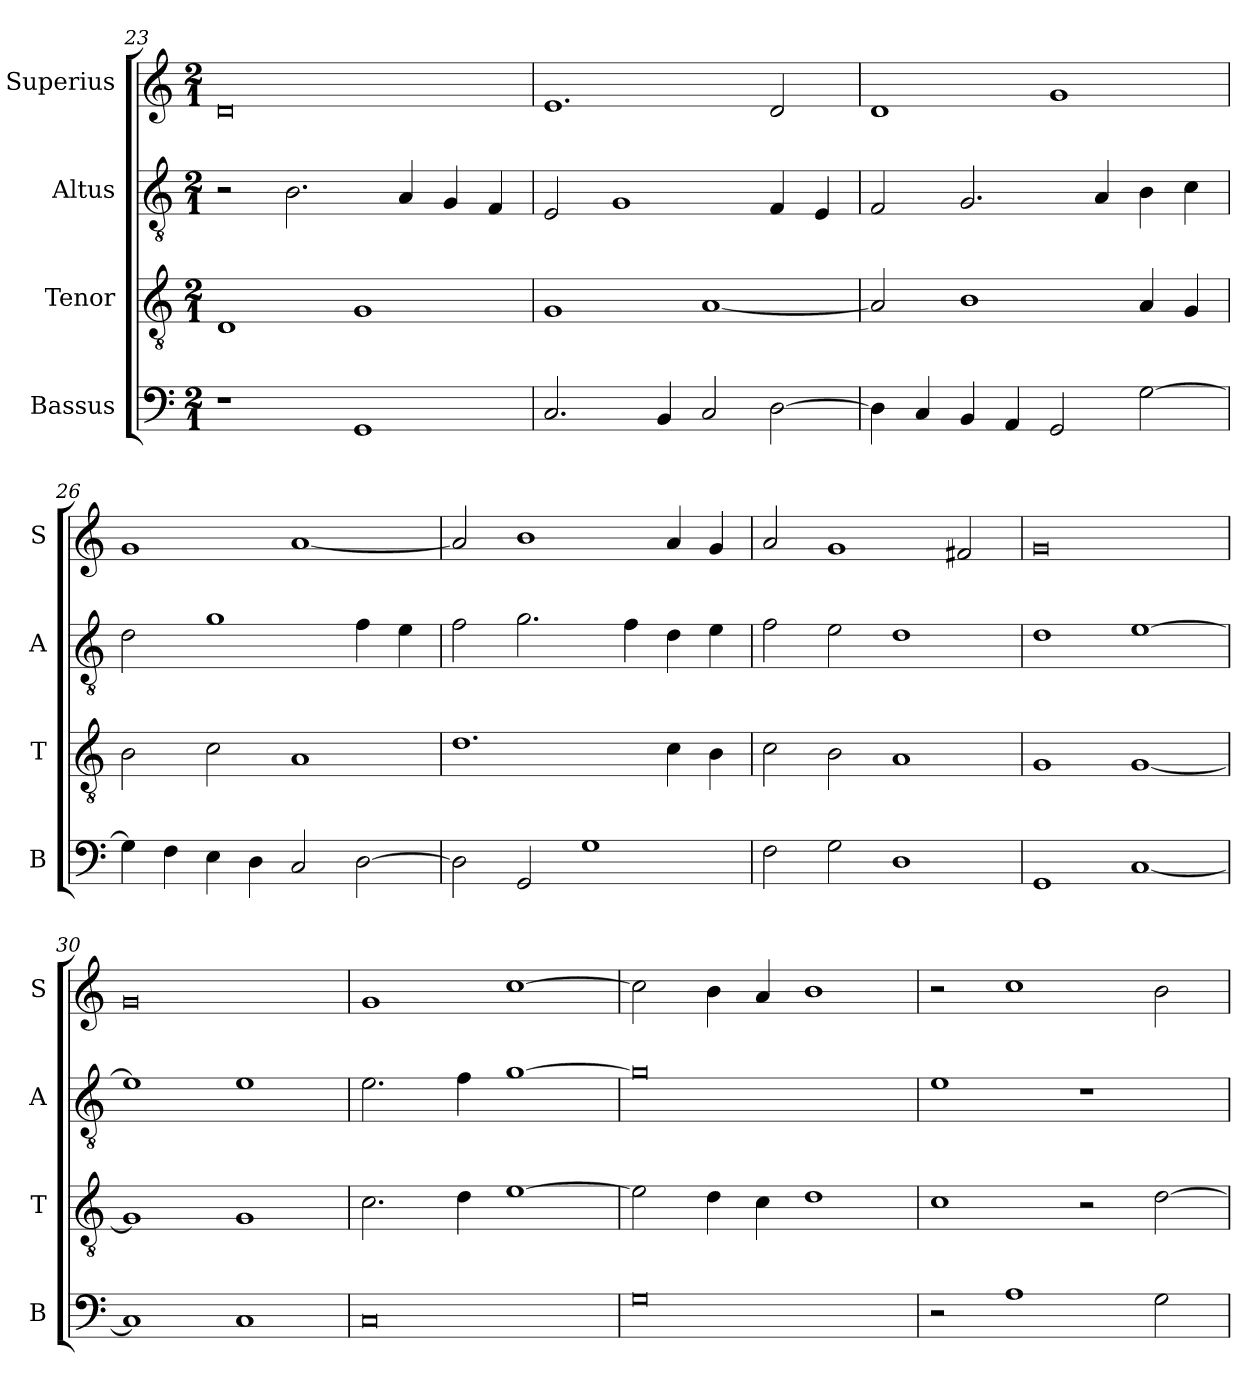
**kern	**kern	**kern	**kern
*part4	*part3	*part2	*part1
*staff4	*staff3	*staff2	*staff1
*I"Bassus	*I"Tenor	*I"Altus	*I"Superius
*I'B	*I'T	*I'A	*I'S
*clefF4	*clefGv2	*clefGv2	*clefG2
*k[]	*k[]	*k[]	*k[]
*C:	*C:	*C:	*C:
*M2/1	*M2/1	*M2/1	*M2/1
=23	=23	=23	=23
1r	1D	2r	0d
.	.	2.B	.
1GG	1G	.	.
.	.	4A	.
.	.	4G	.
.	.	4F	.
=24	=24	=24	=24
2.C	1G	2E	1.e
.	.	1G	.
4BB	.	.	.
2C	[1A	.	.
[2D	.	4F	2d
.	.	4E	.
=25	=25	=25	=25
4D]	2A]	2F	1d
4C	.	.	.
4BB	1B	2.G	.
4AA	.	.	.
2GG	.	.	1g
.	.	4A	.
[2G	4A	4B	.
.	4G	4c	.
=26	=26	=26	=26
4G]	2B	2d	1g
4F	.	.	.
4E	2c	1g	.
4D	.	.	.
2C	1A	.	[1a
[2D	.	4f	.
.	.	4e	.
=27	=27	=27	=27
2D]	1.d	2f	2a]
2GG	.	2.g	1b
1G	.	.	.
.	.	4f	.
.	4c	4d	4a
.	4B	4e	4g
=28	=28	=28	=28
2F	2c	2f	2a
2G	2B	2e	1g
1D	1A	1d	.
.	.	.	2f#X
=29	=29	=29	=29
1GG	1G	1d	0g
[1C	[1G	[1e	.
=30	=30	=30	=30
1C]	1G]	1e]	0g
1C	1G	1e	.
=31	=31	=31	=31
0C	2.c	2.e	1g
.	4d	4f	.
.	[1e	[1g	[1cc
=32	=32	=32	=32
0G	2e]	0g]	2cc]
.	4d	.	4b
.	4c	.	4a
.	1d	.	1b
=33	=33	=33	=33
2r	1c	1e	2r
1A	.	.	1cc
.	2r	1r	.
2G	[2d	.	2b
=	=	=	=
*-	*-	*-	*-
